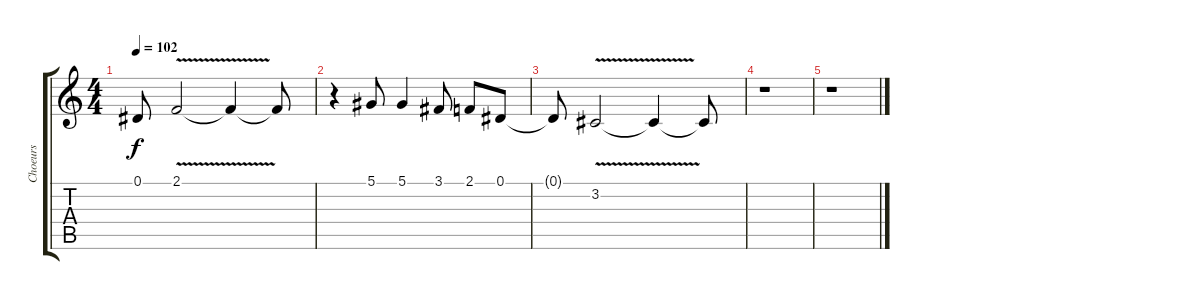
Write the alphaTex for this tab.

\track ("Choeurs" "Choeurs") {instrument choiraahs}
\staff {score tabs}
\tuning (Eb4 Bb3 Gb3 Db3 Ab2 Eb2) {hide}
\ts (4 4)
\tempo 102
\clef g2
\ks c
0.1{t}.8{dy f} 2.1{v}.2 2.1{t}.4 2.1{t}.8 |
r.4 5.1.8 5.1.4 3.1.8 2.1.8 0.1.8 |
0.1{t}.8 3.2{v}.2 3.2{t}.4 3.2{t}.8 |
r.1 |
r.1
